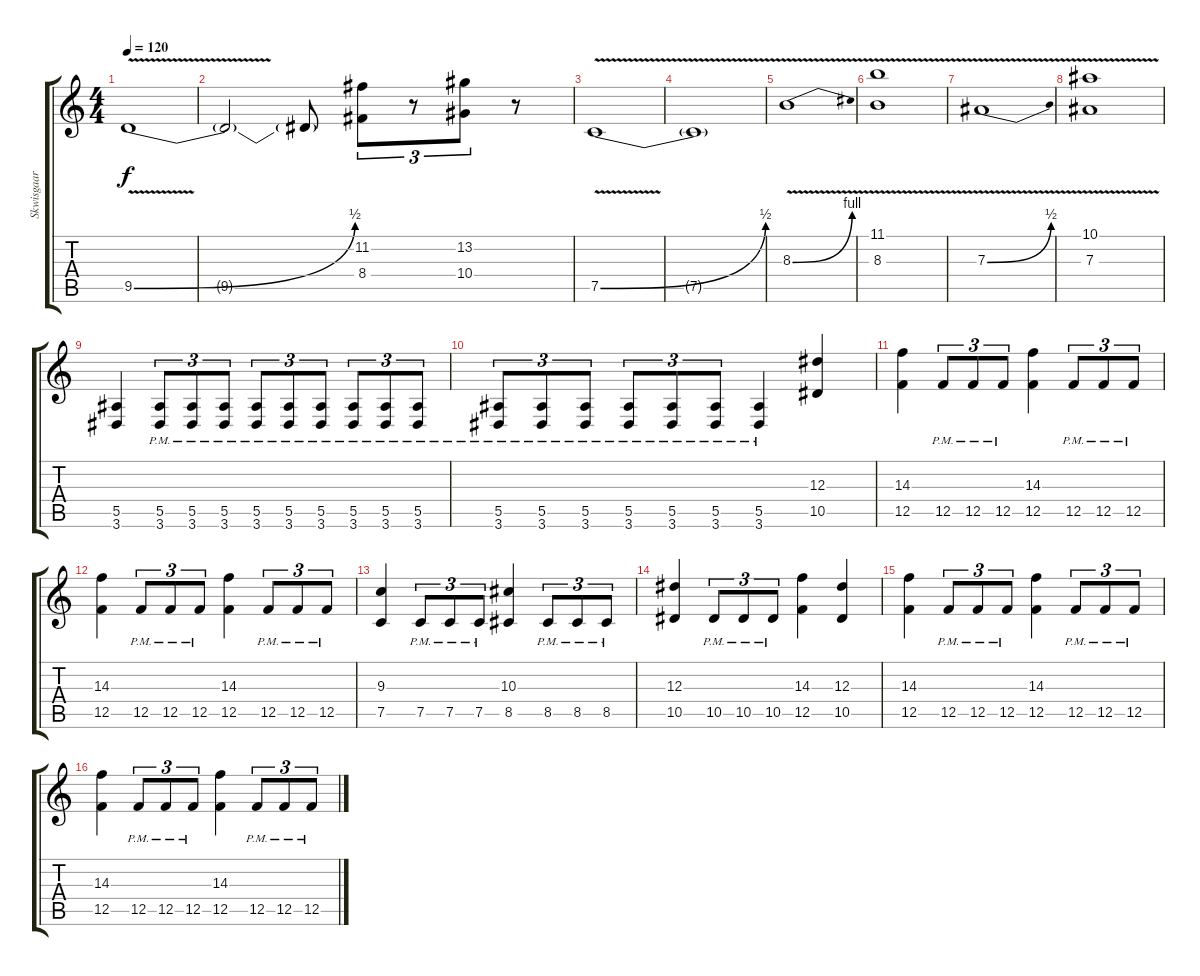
\track ("Skwisgaar Skwigelf (Lead Guitar)" "Skwisgaar ") {instrument distortionguitar}
\staff {score tabs}
\tuning (C4 G3 Eb3 Bb2 F2 C2) {hide}
\ts (4 4)
\tempo 120
\clef g2
\ks c
9.5{be (bend 0 0 60 2) v}.1{dy f} |
9.5{t}.2 9.5{t}.8 (11.2 8.4).8{tu (3 2)} r.8{tu (3 2)} (13.2 10.4).8{tu (3 2)} r.8 |
7.5{be (bend 0 0 60 2) v}.1 |
7.5{t}.1 |
8.3{be (bend 0 0 60 4) v}.1 |
(11.1 8.3{v}).1 |
7.3{be (bend 0 0 60 2) v}.1 |
(10.1 7.3{v}).1 |
(5.5 3.6).4 (5.5{pm} 3.6{pm}).8{tu (3 2)} (5.5{pm} 3.6{pm}).8{tu (3 2)} (5.5{pm} 3.6{pm}).8{tu (3 2)} (5.5{pm} 3.6{pm}).8{tu (3 2)} (5.5{pm} 3.6{pm}).8{tu (3 2)} (5.5{pm} 3.6{pm}).8{tu (3 2)} (5.5{pm} 3.6{pm}).8{tu (3 2)} (5.5{pm} 3.6{pm}).8{tu (3 2)} (5.5{pm} 3.6{pm}).8{tu (3 2)} |
(5.5{pm} 3.6{pm}).8{tu (3 2)} (5.5{pm} 3.6{pm}).8{tu (3 2)} (5.5{pm} 3.6{pm}).8{tu (3 2)} (5.5{pm} 3.6{pm}).8{tu (3 2)} (5.5{pm} 3.6{pm}).8{tu (3 2)} (5.5{pm} 3.6{pm}).8{tu (3 2)} (5.5{pm} 3.6{pm}).4 (12.3 10.5).4 |
(14.3 12.5).4 12.5{pm}.8{tu (3 2)} 12.5{pm}.8{tu (3 2)} 12.5{pm}.8{tu (3 2)} (14.3 12.5).4 12.5{pm}.8{tu (3 2)} 12.5{pm}.8{tu (3 2)} 12.5{pm}.8{tu (3 2)} |
(14.3 12.5).4 12.5{pm}.8{tu (3 2)} 12.5{pm}.8{tu (3 2)} 12.5{pm}.8{tu (3 2)} (14.3 12.5).4 12.5{pm}.8{tu (3 2)} 12.5{pm}.8{tu (3 2)} 12.5{pm}.8{tu (3 2)} |
(9.3 7.5).4 7.5{pm}.8{tu (3 2)} 7.5{pm}.8{tu (3 2)} 7.5{pm}.8{tu (3 2)} (10.3 8.5).4 8.5{pm}.8{tu (3 2)} 8.5{pm}.8{tu (3 2)} 8.5{pm}.8{tu (3 2)} |
(12.3 10.5).4 10.5{pm}.8{tu (3 2)} 10.5{pm}.8{tu (3 2)} 10.5{pm}.8{tu (3 2)} (14.3 12.5).4 (12.3 10.5).4 |
(14.3 12.5).4 12.5{pm}.8{tu (3 2)} 12.5{pm}.8{tu (3 2)} 12.5{pm}.8{tu (3 2)} (14.3 12.5).4 12.5{pm}.8{tu (3 2)} 12.5{pm}.8{tu (3 2)} 12.5{pm}.8{tu (3 2)} |
(14.3 12.5).4 12.5{pm}.8{tu (3 2)} 12.5{pm}.8{tu (3 2)} 12.5{pm}.8{tu (3 2)} (14.3 12.5).4 12.5{pm}.8{tu (3 2)} 12.5{pm}.8{tu (3 2)} 12.5{pm}.8{tu (3 2)}
